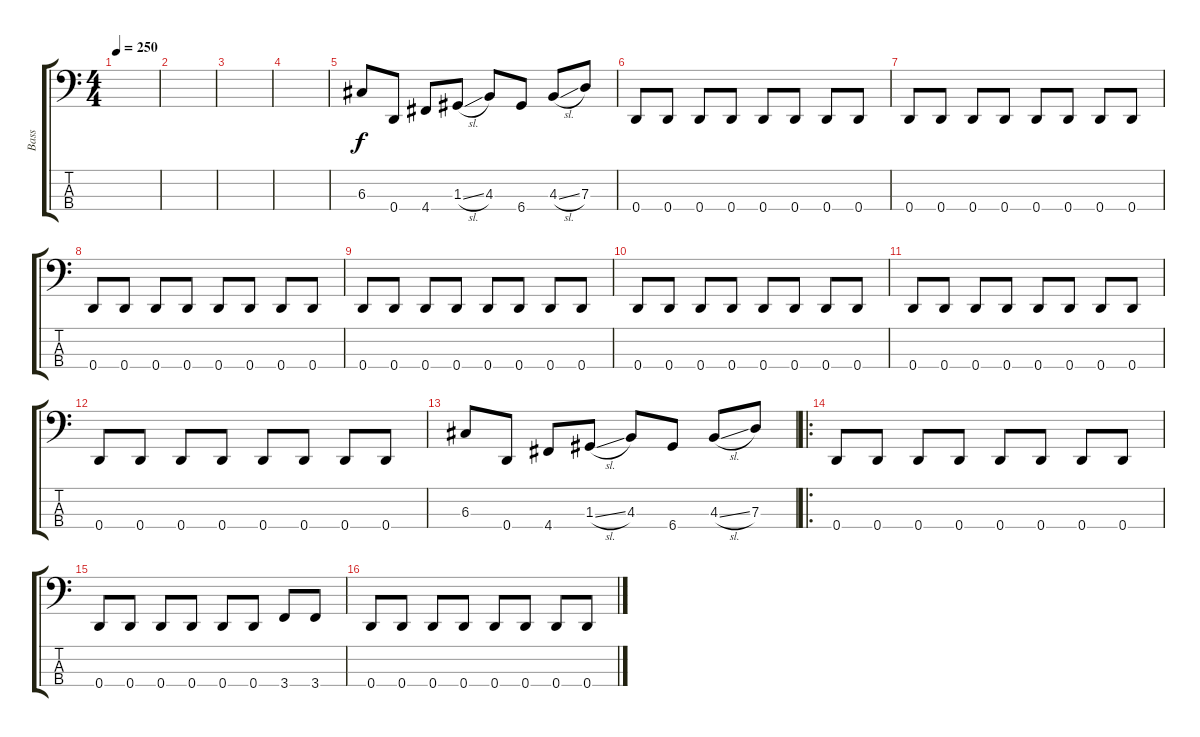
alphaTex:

\track ("Bass" "Bass") {instrument electricbassfinger}
\staff {score tabs}
\tuning (F2 C2 G1 D1) {hide}
\ts (4 4)
\tempo 250
\clef f4
\ks c
|
|
|
|
6.3.8 0.4.8 4.4.8 1.3{sl}.8 4.3.8 6.4.8 4.3{sl}.8 7.3.8 |
0.4.8 0.4.8 0.4.8 0.4.8 0.4.8 0.4.8 0.4.8 0.4.8 |
0.4.8 0.4.8 0.4.8 0.4.8 0.4.8 0.4.8 0.4.8 0.4.8 |
0.4.8 0.4.8 0.4.8 0.4.8 0.4.8 0.4.8 0.4.8 0.4.8 |
0.4.8 0.4.8 0.4.8 0.4.8 0.4.8 0.4.8 0.4.8 0.4.8 |
0.4.8 0.4.8 0.4.8 0.4.8 0.4.8 0.4.8 0.4.8 0.4.8 |
0.4.8 0.4.8 0.4.8 0.4.8 0.4.8 0.4.8 0.4.8 0.4.8 |
0.4.8 0.4.8 0.4.8 0.4.8 0.4.8 0.4.8 0.4.8 0.4.8 |
6.3.8 0.4.8 4.4.8 1.3{sl}.8 4.3.8 6.4.8 4.3{sl}.8 7.3.8 |
\ro
0.4.8 0.4.8 0.4.8 0.4.8 0.4.8 0.4.8 0.4.8 0.4.8 |
0.4.8 0.4.8 0.4.8 0.4.8 0.4.8 0.4.8 3.4.8 3.4.8 |
0.4.8 0.4.8 0.4.8 0.4.8 0.4.8 0.4.8 0.4.8 0.4.8
